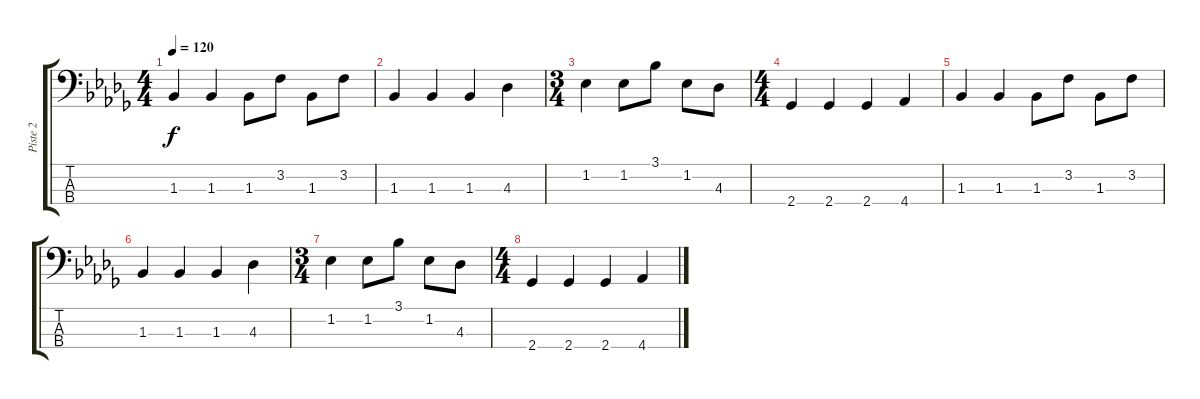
\track ("Piste 2" "Piste 2") {instrument electricbassfinger}
\staff {score tabs}
\tuning (G2 D2 A1 E1) {hide}
\ts (4 4)
\tempo 120
\clef f4
\ks db
1.3.4{dy f} 1.3.4 1.3.8 3.2.8 1.3.8 3.2.8 |
1.3.4 1.3.4 1.3.4 4.3.4 |
\ts (3 4)
1.2.4 1.2.8 3.1.8 1.2.8 4.3.8 |
\ts (4 4)
2.4.4 2.4.4 2.4.4 4.4.4 |
1.3.4 1.3.4 1.3.8 3.2.8 1.3.8 3.2.8 |
1.3.4 1.3.4 1.3.4 4.3.4 |
\ts (3 4)
1.2.4 1.2.8 3.1.8 1.2.8 4.3.8 |
\ts (4 4)
2.4.4 2.4.4 2.4.4 4.4.4
